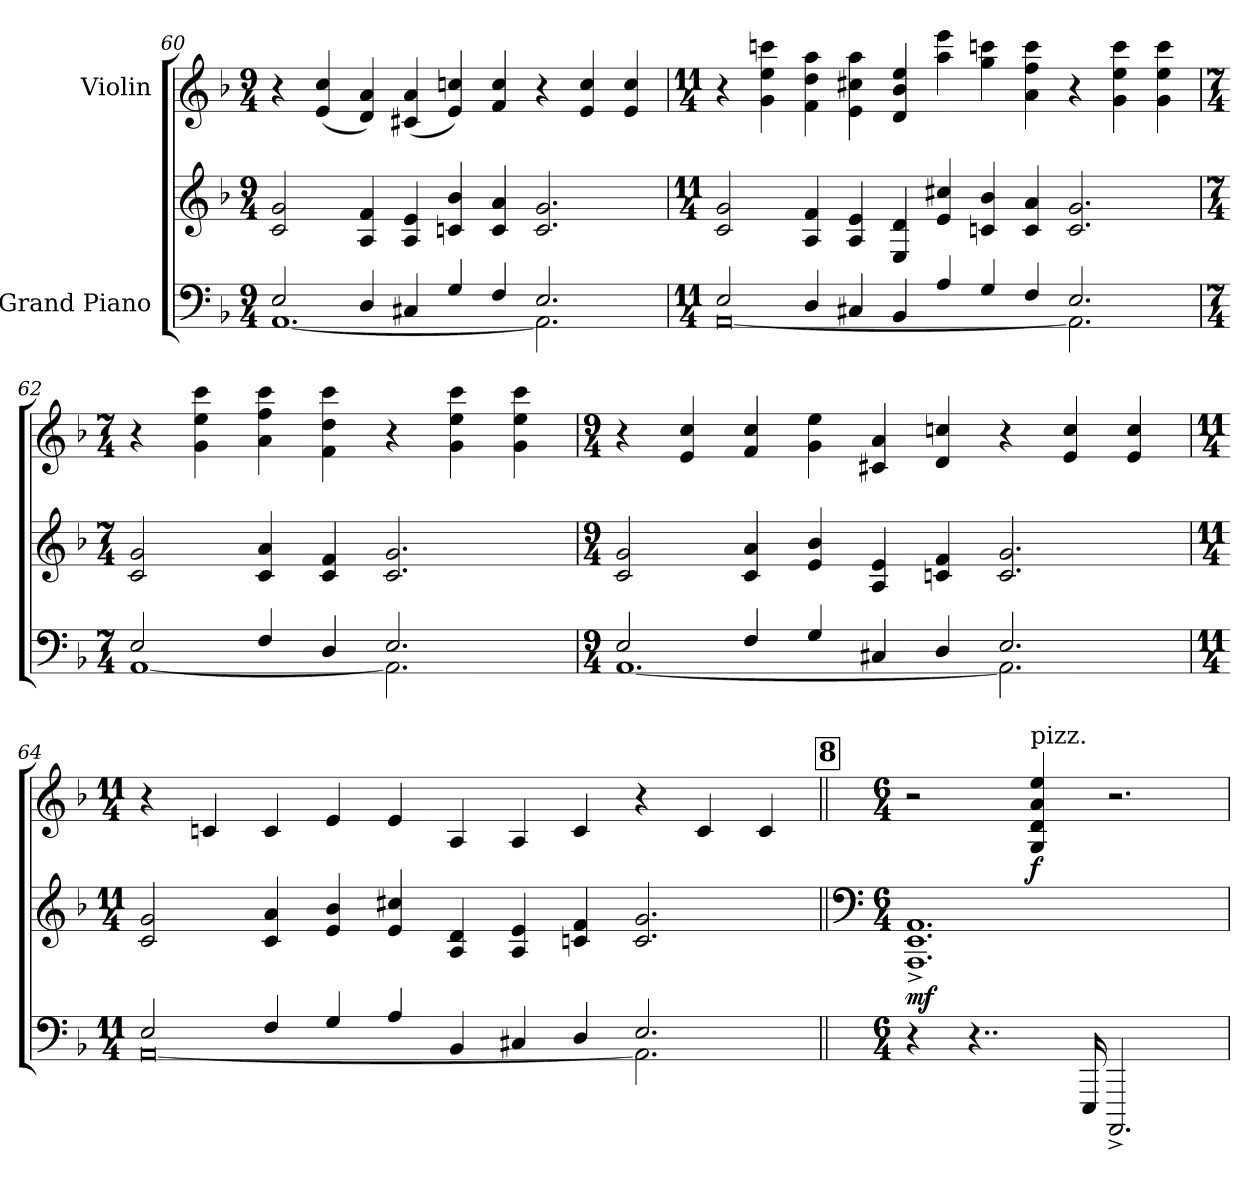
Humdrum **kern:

**kern	**kern	**dynam	**kern	**dynam
*part2	*part2	*part2	*part1	*part1
*staff3	*staff2	*staff2/3	*staff1	*staff1
*I"Grand Piano	*	*	*I"Violin	*
!!LO:PB:g=z
*clefF4	*clefG2	*	*clefG2	*
*k[b-]	*k[b-]	*	*k[b-]	*
*F:	*F:	*	*F:	*
*M9/4	*M9/4	*	*M9/4	*
=60	=60	=60	=60	=60
*^	*	*	*	*
2E/	[<1.AA	2g/ 2c/	.	4r	.
.	.	.	.	(4cc/ 4e/	.
4D/	.	4f/ 4A/	.	4a/ 4d/)	.
4C#X/	.	4e/ 4A/	.	(4a/ 4c#X/	.
4G/	.	4b-/ 4cn/	.	4ccn/ 4e/)	.
4F/	.	4a/ 4c/	.	4cc/ 4f/	.
2.E/	2.AA\]	2.g/ 2.c/	.	4r	.
.	.	.	.	4cc/ 4e/	.
.	.	.	.	4cc/ 4e/	.
!!LO:LB:g=z
=61	=61	=61	=61	=61	=61
*M11/4	*	*M11/4	*	*M11/4	*
2E/	[<0AA	2g/ 2c/	.	4r	.
.	.	.	.	4cccn\ 4ee\ 4g\	.
4D/	.	4f/ 4A/	.	4aa\ 4dd\ 4f\	.
4C#X/	.	4e/ 4A/	.	4aa\ 4cc#X\ 4e\	.
4BB-/	.	4d/ 4E/	.	4ee/ 4b-/ 4d/	.
4A/	.	4cc#X/ 4e/	.	4eee\ 4aa\	.
4G/	.	4b-/ 4cn/	.	4cccn\ 4gg\	.
4F/	.	4a/ 4c/	.	4ccc\ 4ff\ 4a\	.
2.E/	2.AA\]	2.g/ 2.c/	.	4r	.
.	.	.	.	4ccc\ 4ee\ 4g\	.
.	.	.	.	4ccc\ 4ee\ 4g\	.
!!LO:LB:g=z
=62	=62	=62	=62	=62	=62
*M7/4	*	*M7/4	*	*M7/4	*
2E/	[<1AA	2g/ 2c/	.	4r	.
.	.	.	.	4ccc\ 4ee\ 4g\	.
4F/	.	4a/ 4c/	.	4ccc\ 4ff\ 4a\	.
4D/	.	4f/ 4c/	.	4ccc\ 4dd\ 4f\	.
2.E/	2.AA\]	2.g/ 2.c/	.	4r	.
.	.	.	.	4ccc\ 4ee\ 4g\	.
.	.	.	.	4ccc\ 4ee\ 4g\	.
=63	=63	=63	=63	=63	=63
*M9/4	*	*M9/4	*	*M9/4	*
2E/	[<1.AA	2g/ 2c/	.	4r	.
.	.	.	.	4cc/ 4e/	.
4F/	.	4a/ 4c/	.	4cc/ 4f/	.
4G/	.	4b-/ 4e/	.	4ee\ 4g\	.
4C#X/	.	4e/ 4A/	.	4a/ 4c#X/	.
4D/	.	4f/ 4cn/	.	4ccn/ 4d/	.
2.E/	2.AA\]	2.g/ 2.c/	.	4r	.
.	.	.	.	4cc/ 4e/	.
.	.	.	.	4cc/ 4e/	.
!!LO:PB:g=z
=64	=64	=64	=64	=64	=64
*M11/4	*	*M11/4	*	*M11/4	*
2E/	[<0AA	2g/ 2c/	.	4r	.
.	.	.	.	4cn/	.
4F/	.	4a/ 4c/	.	4c/	.
4G/	.	4b-/ 4e/	.	4e/	.
4A/	.	4cc#X/ 4e/	.	4e/	.
4BB-/	.	4d/ 4A/	.	4A/	.
4C#X/	.	4e/ 4A/	.	4A/	.
4D/	.	4f/ 4cn/	.	4c/	.
2.E/	2.AA\]	2.g/ 2.c/	.	4r	.
.	.	.	.	4c/	.
.	.	.	.	4c/	.
*v	*v	*	*	*	*
!!LO:REH:place=s1:a:t=8
=65||	=65||	=65||	=65||	=65||
*	*clefF4	*	*	*
*M6/4	*M6/4	*	*M6/4	*
!	!	!LO:DY:b	!	!
4r	1.AA^< 1.EE^< 1.AAA^<	mf	2r	.
4..r	.	.	.	.
!	!	!	!LO:TX:a:color=#000000:t=pizz.	!
!	!	!	!	!LO:DY:b
.	.	.	4ee/ 4a/ 4d/ 4G/	f
16EEE/	.	.	.	.
2.AAAA^</	.	.	2.r	.
=	=	=	=	=
*-	*-	*-	*-	*-
